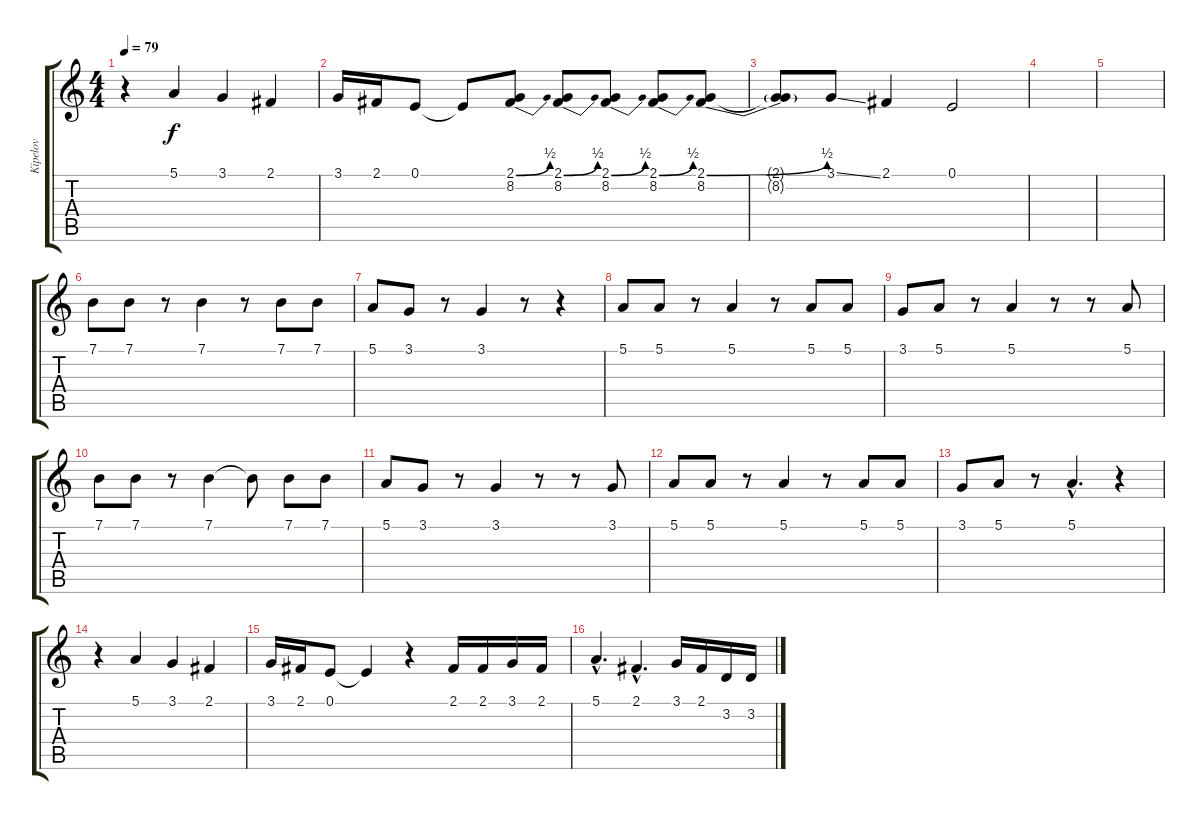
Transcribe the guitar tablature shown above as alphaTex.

\track ("Kipelov" "Kipelov") {instrument fx5brightness}
\staff {score tabs}
\tuning (E4 B3 G3 D3 A2 E2) {hide}
\ts (4 4)
\tempo 79
\clef g2
\ks c
r.4{dy f} 5.1.4 3.1.4 2.1.4 |
3.1.16 2.1.16 0.1.8 0.1{t}.8 (2.1{be (bend 0 0 60 2)} 8.2).8 (2.1{be (bend 0 0 60 2)} 8.2).8 (2.1{be (bend 0 0 60 2)} 8.2).8 (2.1{be (bend 0 0 60 2)} 8.2).8 (2.1{be (bend 0 0 60 2)} 8.2).8 |
(2.1{t} 8.2{t}).8 3.1{ss}.8 2.1.4 0.1.2 |
|
|
7.1.8 7.1.8 r.8 7.1.4 r.8 7.1.8 7.1.8 |
5.1.8 3.1.8 r.8 3.1.4 r.8 r.4 |
5.1.8 5.1.8 r.8 5.1.4 r.8 5.1.8 5.1.8 |
3.1.8 5.1.8 r.8 5.1.4 r.8 r.8 5.1.8 |
7.1.8 7.1.8 r.8 7.1.4 7.1{t}.8 7.1.8 7.1.8 |
5.1.8 3.1.8 r.8 3.1.4 r.8 r.8 3.1.8 |
5.1.8 5.1.8 r.8 5.1.4 r.8 5.1.8 5.1.8 |
3.1.8 5.1.8 r.8 5.1{hac}.4{d} r.4 |
r.4 5.1.4 3.1.4 2.1.4 |
3.1.16 2.1.16 0.1.8 0.1{t}.4 r.4 2.1.16 2.1.16 3.1.16 2.1.16 |
5.1{hac}.4{d} 2.1{hac}.4{d} 3.1.16 2.1.16 3.2.16 3.2.16
